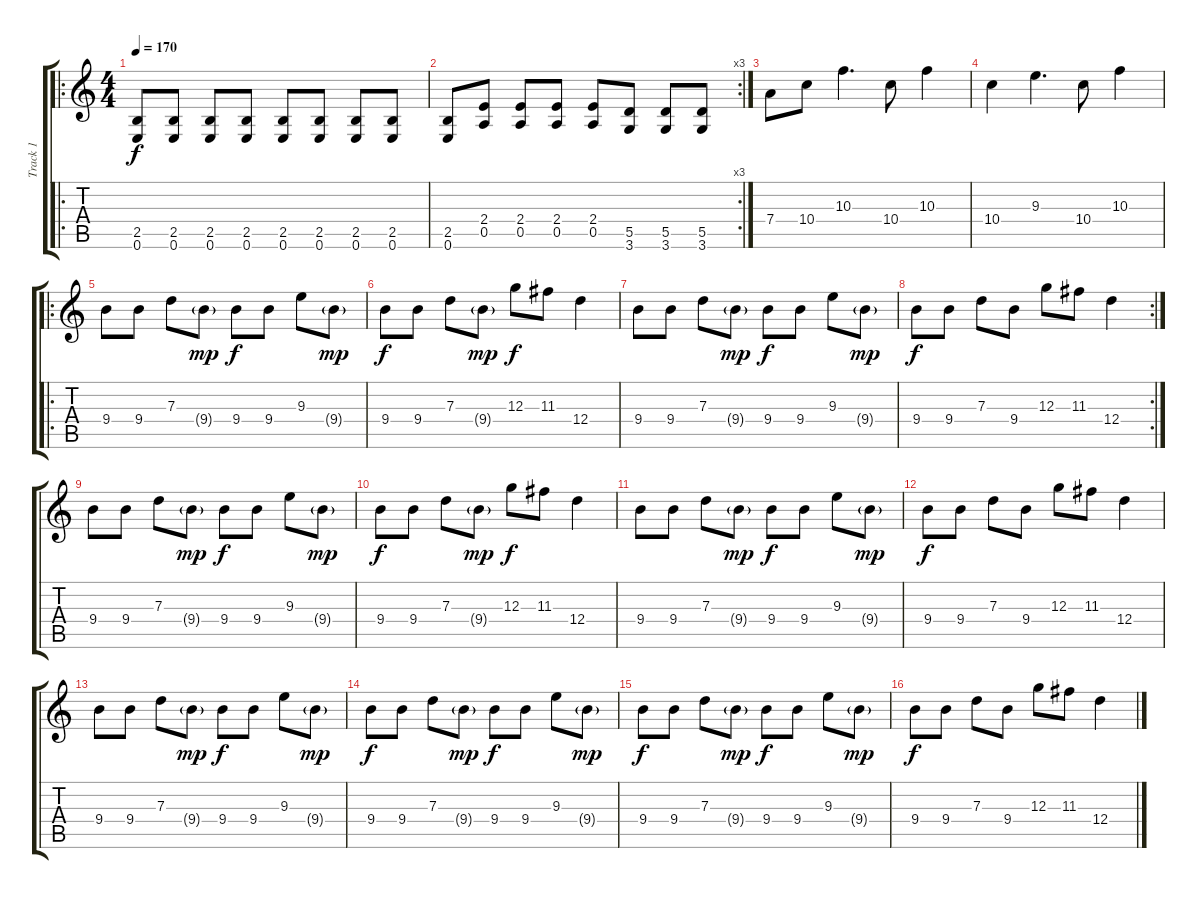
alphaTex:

\track ("Track 1" "Track 1") {instrument overdrivenguitar}
\staff {score tabs}
\tuning (E4 B3 G3 D3 A2 E2) {hide}
\ro
\ts (4 4)
\tempo 170
\clef g2
\ks c
(2.5 0.6).8{dy f instrument overdrivenguitar} (2.5 0.6).8 (2.5 0.6).8 (2.5 0.6).8 (2.5 0.6).8 (2.5 0.6).8 (2.5 0.6).8 (2.5 0.6).8 |
\rc 3
(2.5 0.6).8 (2.4 0.5).8 (2.4 0.5).8 (2.4 0.5).8 (2.4 0.5).8 (5.5 3.6).8 (5.5 3.6).8 (5.5 3.6).8 |
7.4.8 10.4.8 10.3.4{d} 10.4.8 10.3.4 |
10.4.4 9.3.4{d} 10.4.8 10.3.4 |
\ro
9.4.8 9.4.8 7.3.8 9.4{g}.8{dy mp} 9.4.8{dy f} 9.4.8 9.3.8 9.4{g}.8{dy mp} |
9.4.8{dy f} 9.4.8 7.3.8 9.4{g}.8{dy mp} 12.3.8{dy f} 11.3.8 12.4.4 |
9.4.8 9.4.8 7.3.8 9.4{g}.8{dy mp} 9.4.8{dy f} 9.4.8 9.3.8 9.4{g}.8{dy mp} |
\rc 2
9.4.8{dy f} 9.4.8 7.3.8 9.4.8 12.3.8 11.3.8 12.4.4 |
9.4.8 9.4.8 7.3.8 9.4{g}.8{dy mp} 9.4.8{dy f} 9.4.8 9.3.8 9.4{g}.8{dy mp} |
9.4.8{dy f} 9.4.8 7.3.8 9.4{g}.8{dy mp} 12.3.8{dy f} 11.3.8 12.4.4 |
9.4.8 9.4.8 7.3.8 9.4{g}.8{dy mp} 9.4.8{dy f} 9.4.8 9.3.8 9.4{g}.8{dy mp} |
9.4.8{dy f} 9.4.8 7.3.8 9.4.8 12.3.8 11.3.8 12.4.4 |
9.4.8 9.4.8 7.3.8 9.4{g}.8{dy mp} 9.4.8{dy f} 9.4.8 9.3.8 9.4{g}.8{dy mp} |
9.4.8{dy f} 9.4.8 7.3.8 9.4{g}.8{dy mp} 9.4.8{dy f} 9.4.8 9.3.8 9.4{g}.8{dy mp} |
9.4.8{dy f} 9.4.8 7.3.8 9.4{g}.8{dy mp} 9.4.8{dy f} 9.4.8 9.3.8 9.4{g}.8{dy mp} |
9.4.8{dy f} 9.4.8 7.3.8 9.4.8 12.3.8 11.3.8 12.4.4
